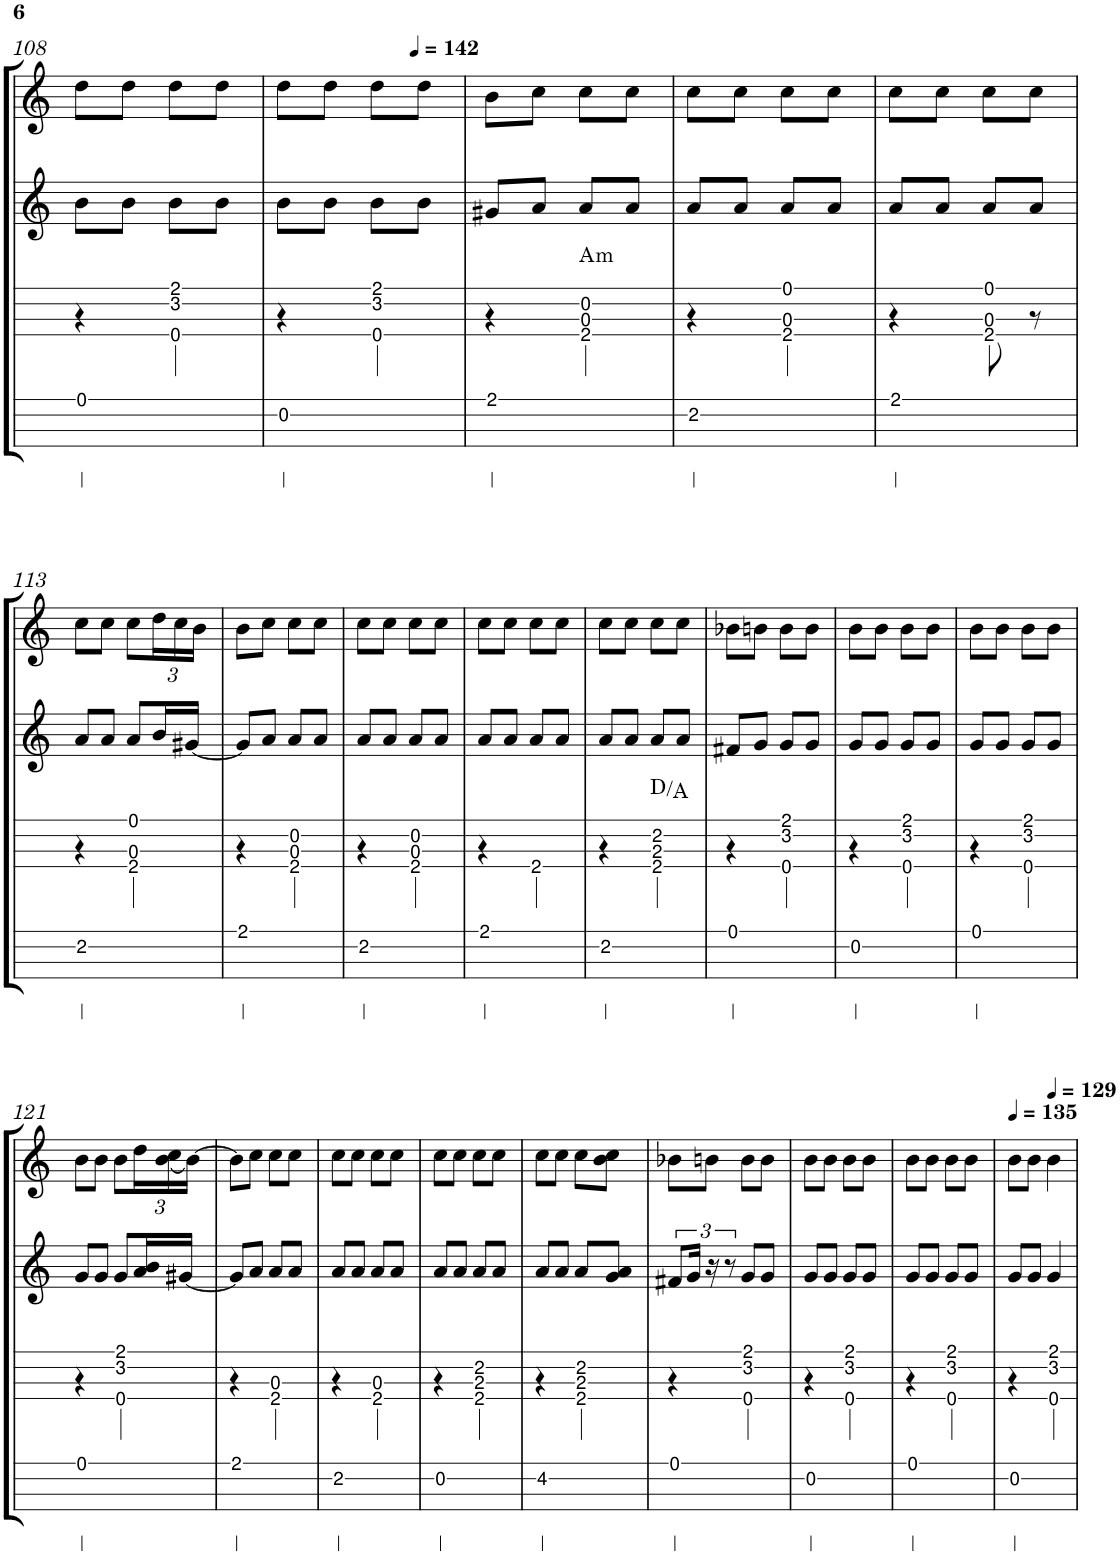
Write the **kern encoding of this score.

**kern	**kern	**harte	**kern	**kern
*part4	*part3	*part3	*part2	*part1
*staff4	*staff3	*	*staff2	*staff1
*I"Bass Guitar	*I"Ukulele	*	*I"Mandolin	*I"Mandolin
*	*	*	*I'Mdln	*I'Mdln
!!LO:PB:g=z
*	*	*	*clefG2	*clefG2
*k[]	*k[]	*	*k[]	*k[]
*M2/4	*M2/4	*	*M2/4	*M2/4
=108	=108	=108	=108	=108
2GG\	4r	.	8b\L	8dd\L
.	.	.	8b\J	8dd\J
.	4G\ 4g\ 4b\	.	8b\L	8dd\L
.	.	.	8b\J	8dd\J
=109	=109	=109	=109	=109
*	*	*	*	*^
2DD\	4r	.	8b\L	8dd\L	3ryy
.	.	.	8b\J	8dd\J	.
.	4G\ 4g\ 4b\	.	8b\L	8dd\L	.
.	.	.	.	.	48ryy
*	*	*	*	*MM142	*
.	.	.	.	.	12..ryy
.	.	.	8b\J	8dd\J	.
*	*	*	*	*v	*v
=110	=110	=110	=110	=110
2AA\	4r	.	8g#X/L	8b\L
.	.	.	8a/J	8cc\J
!	!	!LO:H:kt=m	!	!
.	4A\ 4c\ 4e\	A:min	8a/L	8cc\L
.	.	.	8a/J	8cc\J
=111	=111	=111	=111	=111
2EE\	4r	.	8a/L	8cc\L
.	.	.	8a/J	8cc\J
.	4A\ 4c\ 4a\	.	8a/L	8cc\L
.	.	.	8a/J	8cc\J
=112	=112	=112	=112	=112
2AA\	4r	.	8a/L	8cc\L
.	.	.	8a/J	8cc\J
.	8A\ 8c\ 8a\	.	8a/L	8cc\L
.	8r	.	8a/J	8cc\J
!!LO:LB:g=z
=113	=113	=113	=113	=113
2EE\	4r	.	8a/L	8cc\L
.	.	.	8a/J	8cc\J
.	4A\ 4c\ 4a\	.	8a/L	8cc\L
*	*	*	*	*Xbrackettup
.	.	.	16b/L	24dd\L
.	.	.	.	24cc\
.	.	.	[16g#X/JJ	.
.	.	.	.	24b\JJ
=114	=114	=114	=114	=114
2AA\	4r	.	8g#/L]	8b\L
.	.	.	8a/J	8cc\J
.	4A\ 4c\ 4e\	.	8a/L	8cc\L
.	.	.	8a/J	8cc\J
=115	=115	=115	=115	=115
2EE\	4r	.	8a/L	8cc\L
.	.	.	8a/J	8cc\J
.	4A\ 4c\ 4e\	.	8a/L	8cc\L
.	.	.	8a/J	8cc\J
=116	=116	=116	=116	=116
2AA\	4r	.	8a/L	8cc\L
.	.	.	8a/J	8cc\J
.	4A\	.	8a/L	8cc\L
.	.	.	8a/J	8cc\J
=117	=117	=117	=117	=117
2EE\	4r	.	8a/L	8cc\L
.	.	.	8a/J	8cc\J
.	4A\ 4d\ 4f#\	D:maj/5	8a/L	8cc\L
.	.	.	8a/J	8cc\J
=118	=118	=118	=118	=118
2GG\	4r	.	8f#X/L	8b-X\L
.	.	.	8g/J	8bn\J
.	4G\ 4g\ 4b\	.	8g/L	8b\L
.	.	.	8g/J	8b\J
=119	=119	=119	=119	=119
2DD\	4r	.	8g/L	8b\L
.	.	.	8g/J	8b\J
.	4G\ 4g\ 4b\	.	8g/L	8b\L
.	.	.	8g/J	8b\J
=120	=120	=120	=120	=120
2GG\	4r	.	8g/L	8b\L
.	.	.	8g/J	8b\J
.	4G\ 4g\ 4b\	.	8g/L	8b\L
.	.	.	8g/J	8b\J
!!LO:LB:g=z
=121	=121	=121	=121	=121
2GG\	4r	.	8g/L	8b\L
.	.	.	8g/J	8b\J
.	4G\ 4g\ 4b\	.	8g/L	8b\L
.	.	.	16a/ 16b/L	24dd\L
.	.	.	.	[24b\ 24cc\
.	.	.	[16g#X/JJ	.
.	.	.	.	24b\JJ_
=122	=122	=122	=122	=122
2AA\	4r	.	8g#/L]	8b\L]
.	.	.	8a/J	8cc\J
.	4A\ 4c\	.	8a/L	8cc\L
.	.	.	8a/J	8cc\J
=123	=123	=123	=123	=123
2EE\	4r	.	8a/L	8cc\L
.	.	.	8a/J	8cc\J
.	4A\ 4c\	.	8a/L	8cc\L
.	.	.	8a/J	8cc\J
=124	=124	=124	=124	=124
2DD\	4r	.	8a/L	8cc\L
.	.	.	8a/J	8cc\J
.	4A\ 4d\ 4f#\	.	8a/L	8cc\L
.	.	.	8a/J	8cc\J
=125	=125	=125	=125	=125
2FF#\	4r	.	8a/L	8cc\L
.	.	.	8a/J	8cc\J
.	4A\ 4d\ 4f#\	.	8a/L	8cc\L
.	.	.	8g/ 8a/J	8b\ 8cc\J
=126	=126	=126	=126	=126
2GG\	4r	.	12f#X/L	8b-X\L
.	.	.	24g/Jk	.
.	.	.	24r	8bn\J
.	.	.	12r	.
.	4G\ 4g\ 4b\	.	8g/L	8b\L
.	.	.	8g/J	8b\J
=127	=127	=127	=127	=127
2DD\	4r	.	8g/L	8b\L
.	.	.	8g/J	8b\J
.	4G\ 4g\ 4b\	.	8g/L	8b\L
.	.	.	8g/J	8b\J
=128	=128	=128	=128	=128
2GG\	4r	.	8g/L	8b\L
.	.	.	8g/J	8b\J
.	4G\ 4g\ 4b\	.	8g/L	8b\L
.	.	.	8g/J	8b\J
=129	=129	=129	=129	=129
*	*	*	*	*MM135
2DD\	4r	.	8g/L	8b\L
.	.	.	8g/J	8b\J
*	*	*	*	*MM129
.	4G\ 4g\ 4b\	.	4g/	4b\
=	=	=	=	=
*-	*-	*-	*-	*-
